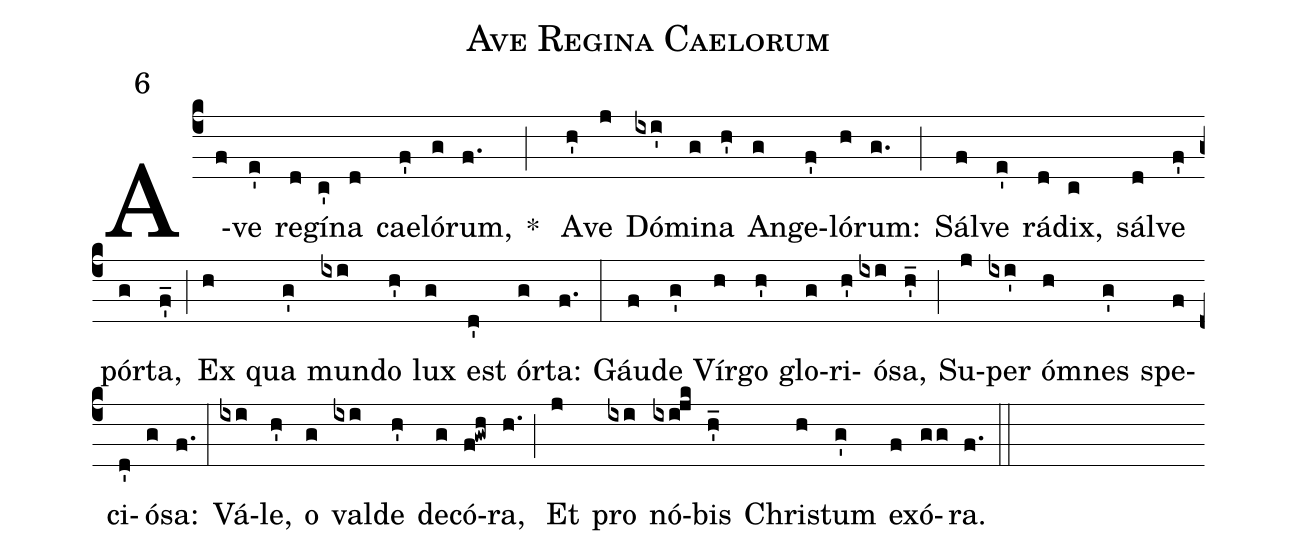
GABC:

name: Ave Regina Caelorum;
mode: 6;
%%
(c4) A(f)ve(e') re(d)gí(c')na(d) cae(f')ló(g)rum,(f.) * (;)
A(h')ve(j) Dó(ixi')mi(g)na(h') An(g)ge(f')ló(h)rum:(g.) (;)
Sál(f)ve(e') rá(d)dix,(c) sál(d)ve(f') pór(g)ta,(f_') (;)
Ex(h) qua(g') mun(ixi)do(h') lux(g) est(d') ór(g)ta:(f.) (:)
Gáu(f)de(g') Vír(h)go(h') glo(g)ri(h')ó(ixi)sa,(h_') (;)
Su(j)per(ixi') óm(h)nes(g') spe(f)ci(d')ó(g)sa:(f.) (:)
Vá(ixi)le,(h') o(g) val(ixi)de(h') de(g)có(f!gwh)ra,(h.) (;)
Et(j) pro(ixi) nó(ixijk)bis(h_') Chri(h)stum(g') ex(f)ó(gg)ra.(f.) (::)
